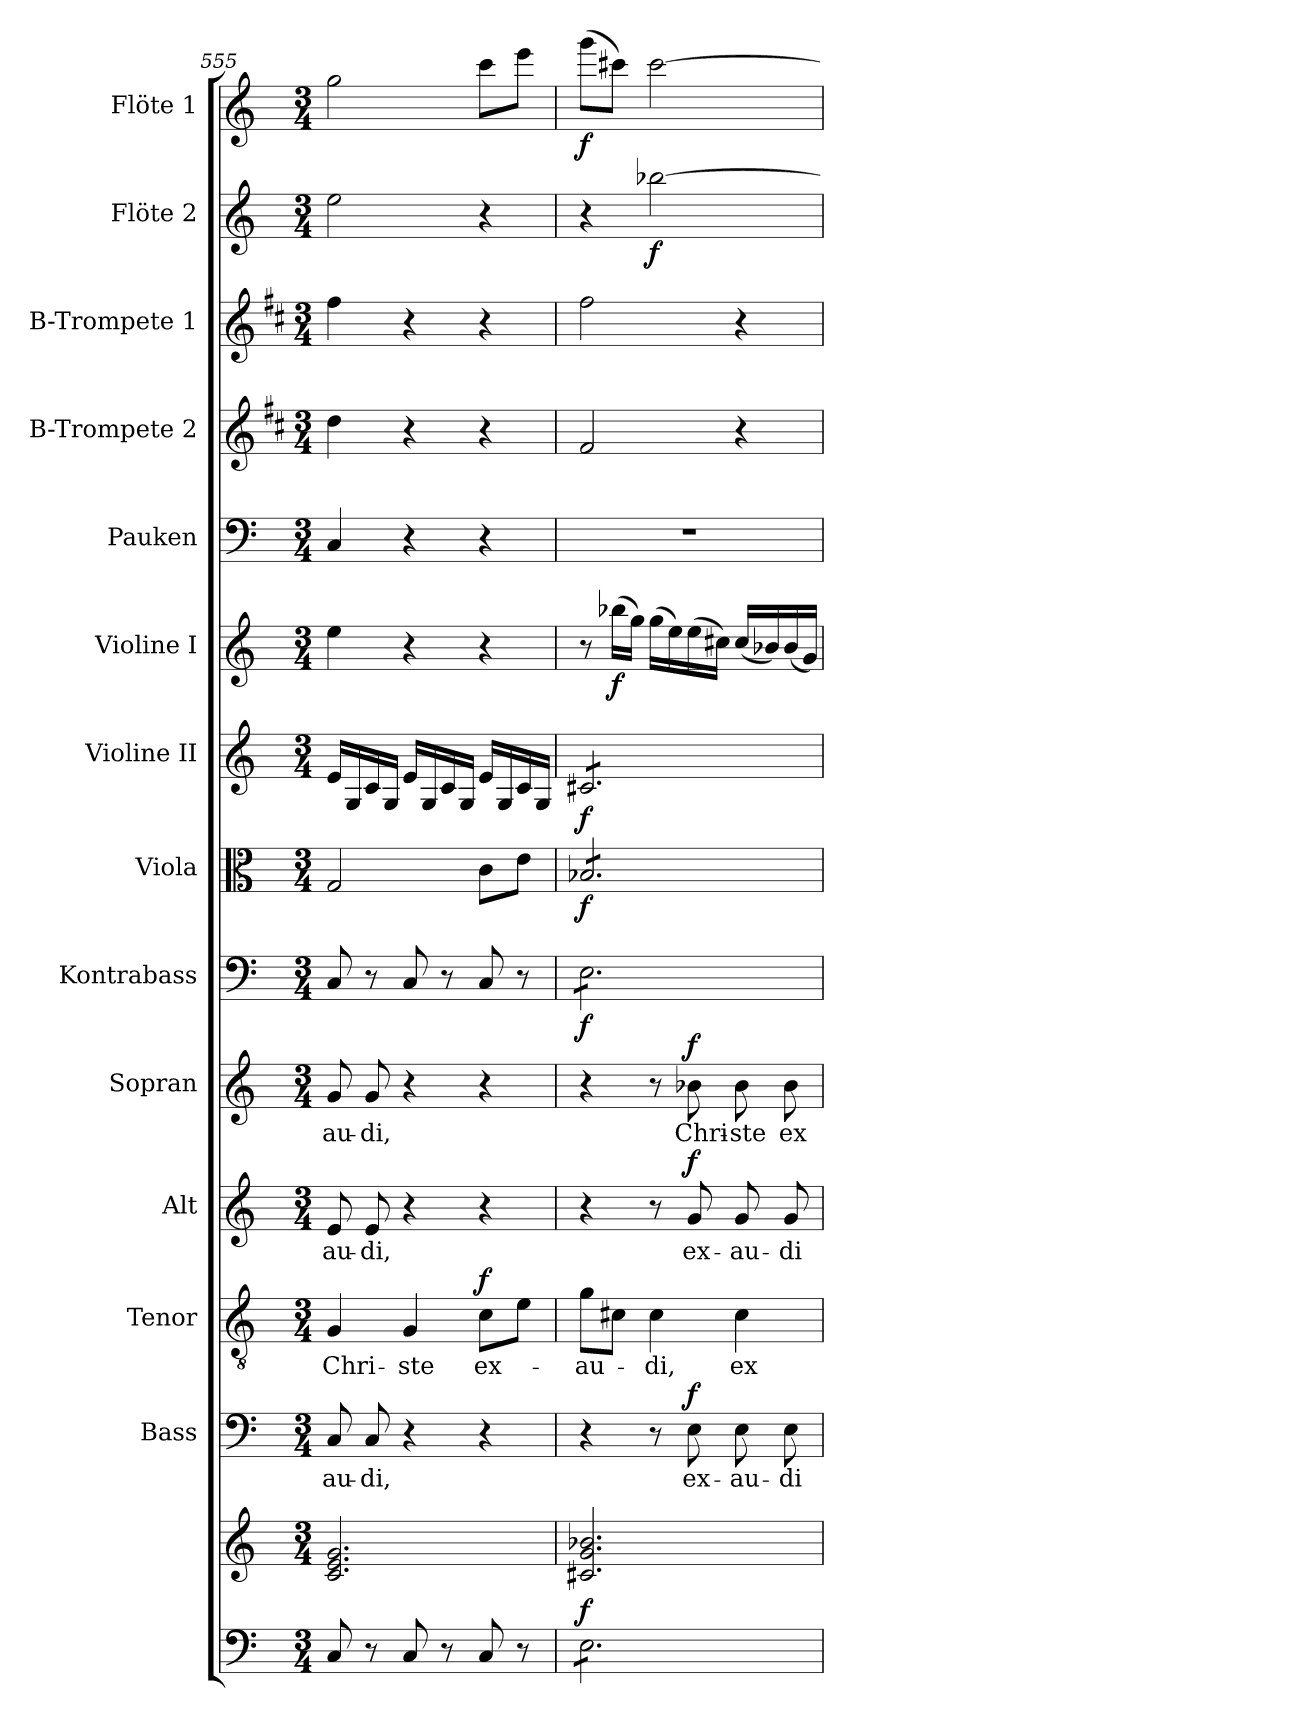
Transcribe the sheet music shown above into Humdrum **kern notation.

**kern	**kern	**dynam	**kern	**text	**dynam	**kern	**text	**dynam	**kern	**text	**dynam	**kern	**text	**dynam	**kern	**dynam	**kern	**dynam	**kern	**dynam	**kern	**dynam	**kern	**kern	**kern	**kern	**dynam	**kern	**dynam
*part14	*part14	*part14	*part13	*part13	*part13	*part12	*part12	*part12	*part11	*part11	*part11	*part10	*part10	*part10	*part9	*part9	*part8	*part8	*part7	*part7	*part6	*part6	*part5	*part4	*part3	*part2	*part2	*part1	*part1
*staff15	*staff14	*staff14/15	*staff13	*staff13	*staff13	*staff12	*staff12	*staff12	*staff11	*staff11	*staff11	*staff10	*staff10	*staff10	*staff9	*staff9	*staff8	*staff8	*staff7	*staff7	*staff6	*staff6	*staff5	*staff4	*staff3	*staff2	*staff2	*staff1	*staff1
*	*	*	*I"Bass	*	*	*I"Tenor	*	*	*I"Alt	*	*	*I"Sopran	*	*	*I"Kontrabass	*	*I"Viola	*	*I"Violine II	*	*I"Violine I	*	*I"Pauken	*I"B-Trompete 2	*I"B-Trompete 1	*I"Flöte 2	*	*I"Flöte 1	*
*	*	*	*I'B.	*	*	*I'T.	*	*	*I'A.	*	*	*I'S.	*	*	*I'Kb.	*	*I'Vla.	*	*I'Vl. II	*	*I'Vl. I	*	*I'Pk.	*I'B Trp. 2	*I'B Trp. 1	*I'Fl. 2	*	*I'Fl. 1	*
*clefF4	*clefG2	*	*clefF4	*	*	*clefGv2	*	*	*clefG2	*	*	*clefG2	*	*	*clefF4	*	*clefC3	*	*clefG2	*	*clefG2	*	*clefF4	*clefG2	*clefG2	*clefG2	*	*clefG2	*
*	*	*	*	*	*	*	*	*	*	*	*	*	*	*	*ITrd7c12	*	*	*	*	*	*	*	*	*ITrd1c2	*ITrd1c2	*	*	*	*
*k[]	*k[]	*	*k[]	*	*	*k[]	*	*	*k[]	*	*	*k[]	*	*	*k[]	*	*k[]	*	*k[]	*	*k[]	*	*k[]	*k[]	*k[]	*k[]	*	*k[]	*
*C:	*C:	*	*C:	*	*	*C:	*	*	*C:	*	*	*C:	*	*	*C:	*	*C:	*	*C:	*	*C:	*	*C:	*C:	*C:	*C:	*	*C:	*
*M3/4	*M3/4	*	*M3/4	*	*	*M3/4	*	*	*M3/4	*	*	*M3/4	*	*	*M3/4	*	*M3/4	*	*M3/4	*	*M3/4	*	*M3/4	*M3/4	*M3/4	*M3/4	*	*M3/4	*
=555	=555	=555	=555	=555	=555	=555	=555	=555	=555	=555	=555	=555	=555	=555	=555	=555	=555	=555	=555	=555	=555	=555	=555	=555	=555	=555	=555	=555	=555
!	!	!	!	!LO:LY:b	!	!	!LO:LY:b	!	!	!LO:LY:b	!	!	!LO:LY:b	!	!	!	!	!	!	!	!	!	!	!	!	!	!	!	!
8C/	2.c/ 2.e/ 2.g/	.	8C/	-au-	.	4G/	Chri-	.	8e/	-au-	.	8g/	-au-	.	8CC/	.	2G/	.	16e/LL	.	4ee\	.	4C/	4cc\	4ee\	2ee\	.	2gg\	.
.	.	.	.	.	.	.	.	.	.	.	.	.	.	.	.	.	.	.	16G/	.	.	.	.	.	.	.	.	.	.
!	!	!	!	!LO:LY:b	!	!	!	!	!	!LO:LY:b	!	!	!LO:LY:b	!	!	!	!	!	!	!	!	!	!	!	!	!	!	!	!
8r	.	.	8C/	-di,	.	.	.	.	8e/	-di,	.	8g/	-di,	.	8r	.	.	.	16c/	.	.	.	.	.	.	.	.	.	.
.	.	.	.	.	.	.	.	.	.	.	.	.	.	.	.	.	.	.	16G/JJ	.	.	.	.	.	.	.	.	.	.
!	!	!	!	!	!	!	!LO:LY:b	!	!	!	!	!	!	!	!	!	!	!	!	!	!	!	!	!	!	!	!	!	!
8C/	.	.	4r	.	.	4G/	-ste	.	4r	.	.	4r	.	.	8CC/	.	.	.	16e/LL	.	4r	.	4r	4r	4r	.	.	.	.
.	.	.	.	.	.	.	.	.	.	.	.	.	.	.	.	.	.	.	16G/	.	.	.	.	.	.	.	.	.	.
8r	.	.	.	.	.	.	.	.	.	.	.	.	.	.	8r	.	.	.	16c/	.	.	.	.	.	.	.	.	.	.
.	.	.	.	.	.	.	.	.	.	.	.	.	.	.	.	.	.	.	16G/JJ	.	.	.	.	.	.	.	.	.	.
!	!	!	!	!	!	!	!LO:LY:b	!LO:DY:a	!	!	!	!	!	!	!	!	!	!	!	!	!	!	!	!	!	!	!	!	!
8C/	.	.	4r	.	.	8c\L	ex-	f	4r	.	.	4r	.	.	8CC/	.	8c\L	.	16e/LL	.	4r	.	4r	4r	4r	4r	.	8ccc\L	.
.	.	.	.	.	.	.	.	.	.	.	.	.	.	.	.	.	.	.	16G/	.	.	.	.	.	.	.	.	.	.
8r	.	.	.	.	.	8e\J	.	.	.	.	.	.	.	.	8r	.	8e\J	.	16c/	.	.	.	.	.	.	.	.	8eee\J	.
.	.	.	.	.	.	.	.	.	.	.	.	.	.	.	.	.	.	.	16G/JJ	.	.	.	.	.	.	.	.	.	.
=556	=556	=556	=556	=556	=556	=556	=556	=556	=556	=556	=556	=556	=556	=556	=556	=556	=556	=556	=556	=556	=556	=556	=556	=556	=556	=556	=556	=556	=556
!	!	!LO:DY:a=2	!	!	!	!	!LO:LY:b	!	!	!	!	!	!	!	!	!LO:DY:b	!	!LO:DY:b	!	!LO:DY:b	!	!	!	!	!	!	!	!	!LO:DY:b
*tremolo	*	*	*	*	*	*	*	*	*	*	*	*	*	*	*	*	*	*	*	*	*	*	*	*	*	*	*	*	*
*	*	*	*	*	*	*	*	*	*	*	*	*	*	*	*tremolo	*	*	*	*	*	*	*	*	*	*	*	*	*	*
*	*	*	*	*	*	*	*	*	*	*	*	*	*	*	*	*	*tremolo	*	*	*	*	*	*	*	*	*	*	*	*
*	*	*	*	*	*	*	*	*	*	*	*	*	*	*	*	*	*	*	*tremolo	*	*	*	*	*	*	*	*	*	*
8E\L	2.c#X/ 2.g/ 2.b-X/	f	4r	.	.	8g\L	-au-	.	4r	.	.	4r	.	.	8EE\L	f	8B-X/L	f	8c#X/L	f	8r	.	2.r	2e/	2ee\	4r	.	(>8ggg\L	f
!	!	!	!	!	!	!	!	!	!	!	!	!	!	!	!	!	!	!	!	!	!	!LO:DY:b	!	!	!	!	!	!	!
8E\	.	.	.	.	.	8c#X\J	.	.	.	.	.	.	.	.	8EE\	.	8B-X/	.	8c#X/	.	(>16bb-X\LL	f	.	.	.	.	.	8ccc#X\J)	.
.	.	.	.	.	.	.	.	.	.	.	.	.	.	.	.	.	.	.	.	.	16gg\JJ)	.	.	.	.	.	.	.	.
!	!	!	!	!	!	!	!LO:LY:b	!	!	!	!	!	!	!	!	!	!	!	!	!	!	!	!	!	!	!	!LO:DY:b	!	!
8E\	.	.	8r	.	.	4c#\	-di,	.	8r	.	.	8r	.	.	8EE\	.	8B-X/	.	8c#X/	.	(>16gg\LL	.	.	.	.	[2bb-X\	f	[2ccc#\	.
.	.	.	.	.	.	.	.	.	.	.	.	.	.	.	.	.	.	.	.	.	16ee\)	.	.	.	.	.	.	.	.
!	!	!	!	!LO:LY:b	!LO:DY:a	!	!	!	!	!LO:LY:b	!LO:DY:a	!	!LO:LY:b	!LO:DY:a	!	!	!	!	!	!	!	!	!	!	!	!	!	!	!
8E\	.	.	8E\	ex-	f	.	.	.	8g/	ex-	f	8b-X\	Chri-	f	8EE\	.	8B-X/	.	8c#X/	.	(>16ee\	.	.	.	.	.	.	.	.
.	.	.	.	.	.	.	.	.	.	.	.	.	.	.	.	.	.	.	.	.	16cc#X\JJ)	.	.	.	.	.	.	.	.
!	!	!	!	!LO:LY:b	!	!	!LO:LY:b	!	!	!LO:LY:b	!	!	!LO:LY:b	!	!	!	!	!	!	!	!	!	!	!	!	!	!	!	!
8E\	.	.	8E\	-au-	.	4c#\	ex-	.	8g/	-au-	.	8b-\	-ste	.	8EE\	.	8B-X/	.	8c#X/	.	(<16cc#/LL	.	.	4r	4r	.	.	.	.
.	.	.	.	.	.	.	.	.	.	.	.	.	.	.	.	.	.	.	.	.	16b-X/)	.	.	.	.	.	.	.	.
!	!	!	!	!LO:LY:b	!	!	!	!	!	!LO:LY:b	!	!	!LO:LY:b	!	!	!	!	!	!	!	!	!	!	!	!	!	!	!	!
8E\J	.	.	8E\	-di	.	.	.	.	8g/	-di	.	8b-\	ex-	.	8EE\J	.	8B-X/J	.	8c#X/J	.	(<16b-/	.	.	.	.	.	.	.	.
*	*	*	*	*	*	*	*	*	*	*	*	*	*	*	*	*	*	*	*Xtremolo	*	*	*	*	*	*	*	*	*	*
*	*	*	*	*	*	*	*	*	*	*	*	*	*	*	*	*	*Xtremolo	*	*	*	*	*	*	*	*	*	*	*	*
*	*	*	*	*	*	*	*	*	*	*	*	*	*	*	*Xtremolo	*	*	*	*	*	*	*	*	*	*	*	*	*	*
*Xtremolo	*	*	*	*	*	*	*	*	*	*	*	*	*	*	*	*	*	*	*	*	*	*	*	*	*	*	*	*	*
.	.	.	.	.	.	.	.	.	.	.	.	.	.	.	.	.	.	.	.	.	16g/JJ)	.	.	.	.	.	.	.	.
=	=	=	=	=	=	=	=	=	=	=	=	=	=	=	=	=	=	=	=	=	=	=	=	=	=	=	=	=	=
*-	*-	*-	*-	*-	*-	*-	*-	*-	*-	*-	*-	*-	*-	*-	*-	*-	*-	*-	*-	*-	*-	*-	*-	*-	*-	*-	*-	*-	*-
